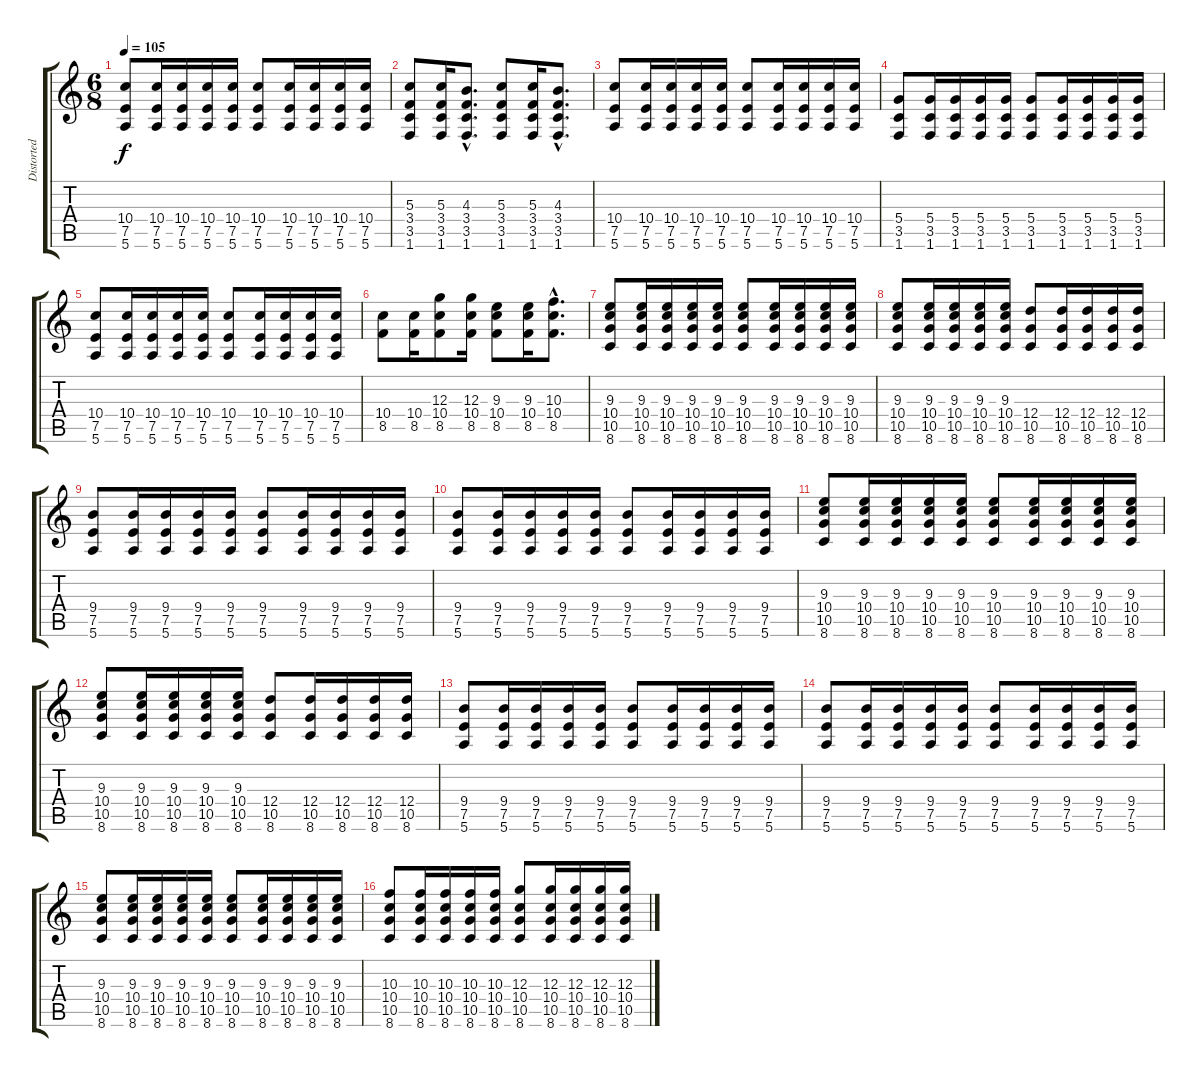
\track ("Distorted Guitar" "Distorted ") {instrument distortionguitar}
\staff {score tabs}
\tuning (E4 B3 G3 D3 A2 E2) {hide}
\ts (6 8)
\tempo 105
\clef g2
\ks c
(10.4 7.5 5.6).8{dy f} (10.4 7.5 5.6).16 (10.4 7.5 5.6).16 (10.4 7.5 5.6).16 (10.4 7.5 5.6).16 (10.4 7.5 5.6).8 (10.4 7.5 5.6).16 (10.4 7.5 5.6).16 (10.4 7.5 5.6).16 (10.4 7.5 5.6).16 |
(5.3 3.4 3.5 1.6).8 (5.3 3.4 3.5 1.6).16 (4.3{hac} 3.4{hac} 3.5{hac} 1.6{hac}).8{d} (5.3 3.4 3.5 1.6).8 (5.3 3.4 3.5 1.6).16 (4.3{hac} 3.4{hac} 3.5{hac} 1.6{hac}).8{d} |
(10.4 7.5 5.6).8 (10.4 7.5 5.6).16 (10.4 7.5 5.6).16 (10.4 7.5 5.6).16 (10.4 7.5 5.6).16 (10.4 7.5 5.6).8 (10.4 7.5 5.6).16 (10.4 7.5 5.6).16 (10.4 7.5 5.6).16 (10.4 7.5 5.6).16 |
(5.4 3.5 1.6).8 (5.4 3.5 1.6).16 (5.4 3.5 1.6).16 (5.4 3.5 1.6).16 (5.4 3.5 1.6).16 (5.4 3.5 1.6).8 (5.4 3.5 1.6).16 (5.4 3.5 1.6).16 (5.4 3.5 1.6).16 (5.4 3.5 1.6).16 |
(10.4 7.5 5.6).8 (10.4 7.5 5.6).16 (10.4 7.5 5.6).16 (10.4 7.5 5.6).16 (10.4 7.5 5.6).16 (10.4 7.5 5.6).8 (10.4 7.5 5.6).16 (10.4 7.5 5.6).16 (10.4 7.5 5.6).16 (10.4 7.5 5.6).16 |
(10.4 8.5).8 (10.4 8.5).16 (12.3 10.4 8.5).8 (12.3 10.4 8.5).16 (9.3 10.4 8.5).8 (9.3 10.4 8.5).16 (10.3{hac} 10.4{hac} 8.5{hac}).8{d} |
(9.3 10.4 10.5 8.6).8 (9.3 10.4 10.5 8.6).16 (9.3 10.4 10.5 8.6).16 (9.3 10.4 10.5 8.6).16 (9.3 10.4 10.5 8.6).16 (9.3 10.4 10.5 8.6).8 (9.3 10.4 10.5 8.6).16 (9.3 10.4 10.5 8.6).16 (9.3 10.4 10.5 8.6).16 (9.3 10.4 10.5 8.6).16 |
(9.3 10.4 10.5 8.6).8 (9.3 10.4 10.5 8.6).16 (9.3 10.4 10.5 8.6).16 (9.3 10.4 10.5 8.6).16 (9.3 10.4 10.5 8.6).16 (12.4 10.5 8.6).8 (12.4 10.5 8.6).16 (12.4 10.5 8.6).16 (12.4 10.5 8.6).16 (12.4 10.5 8.6).16 |
(9.4 7.5 5.6).8 (9.4 7.5 5.6).16 (9.4 7.5 5.6).16 (9.4 7.5 5.6).16 (9.4 7.5 5.6).16 (9.4 7.5 5.6).8 (9.4 7.5 5.6).16 (9.4 7.5 5.6).16 (9.4 7.5 5.6).16 (9.4 7.5 5.6).16 |
(9.4 7.5 5.6).8 (9.4 7.5 5.6).16 (9.4 7.5 5.6).16 (9.4 7.5 5.6).16 (9.4 7.5 5.6).16 (9.4 7.5 5.6).8 (9.4 7.5 5.6).16 (9.4 7.5 5.6).16 (9.4 7.5 5.6).16 (9.4 7.5 5.6).16 |
(9.3 10.4 10.5 8.6).8 (9.3 10.4 10.5 8.6).16 (9.3 10.4 10.5 8.6).16 (9.3 10.4 10.5 8.6).16 (9.3 10.4 10.5 8.6).16 (9.3 10.4 10.5 8.6).8 (9.3 10.4 10.5 8.6).16 (9.3 10.4 10.5 8.6).16 (9.3 10.4 10.5 8.6).16 (9.3 10.4 10.5 8.6).16 |
(9.3 10.4 10.5 8.6).8 (9.3 10.4 10.5 8.6).16 (9.3 10.4 10.5 8.6).16 (9.3 10.4 10.5 8.6).16 (9.3 10.4 10.5 8.6).16 (12.4 10.5 8.6).8 (12.4 10.5 8.6).16 (12.4 10.5 8.6).16 (12.4 10.5 8.6).16 (12.4 10.5 8.6).16 |
(9.4 7.5 5.6).8 (9.4 7.5 5.6).16 (9.4 7.5 5.6).16 (9.4 7.5 5.6).16 (9.4 7.5 5.6).16 (9.4 7.5 5.6).8 (9.4 7.5 5.6).16 (9.4 7.5 5.6).16 (9.4 7.5 5.6).16 (9.4 7.5 5.6).16 |
(9.4 7.5 5.6).8 (9.4 7.5 5.6).16 (9.4 7.5 5.6).16 (9.4 7.5 5.6).16 (9.4 7.5 5.6).16 (9.4 7.5 5.6).8 (9.4 7.5 5.6).16 (9.4 7.5 5.6).16 (9.4 7.5 5.6).16 (9.4 7.5 5.6).16 |
(9.3 10.4 10.5 8.6).8 (9.3 10.4 10.5 8.6).16 (9.3 10.4 10.5 8.6).16 (9.3 10.4 10.5 8.6).16 (9.3 10.4 10.5 8.6).16 (9.3 10.4 10.5 8.6).8 (9.3 10.4 10.5 8.6).16 (9.3 10.4 10.5 8.6).16 (9.3 10.4 10.5 8.6).16 (9.3 10.4 10.5 8.6).16 |
(10.3 10.4 10.5 8.6).8 (10.3 10.4 10.5 8.6).16 (10.3 10.4 10.5 8.6).16 (10.3 10.4 10.5 8.6).16 (10.3 10.4 10.5 8.6).16 (12.3 10.4 10.5 8.6).8 (12.3 10.4 10.5 8.6).16 (12.3 10.4 10.5 8.6).16 (12.3 10.4 10.5 8.6).16 (12.3 10.4 10.5 8.6).16
